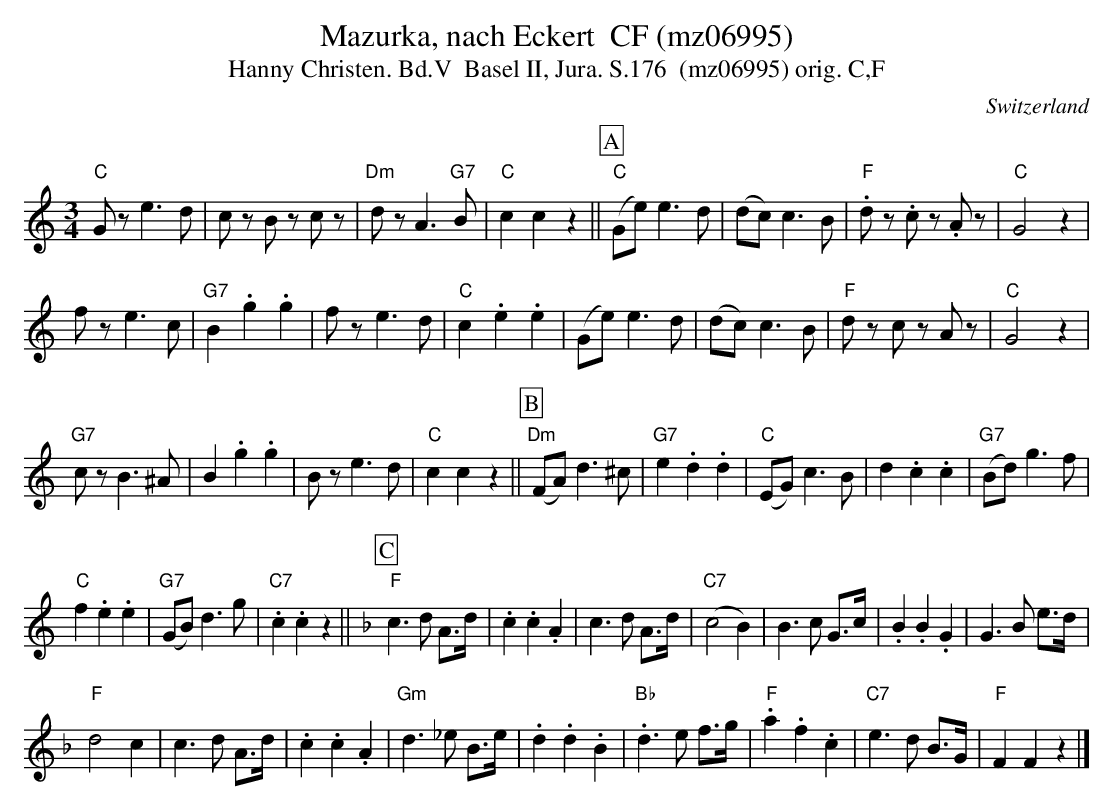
X:1
T:Mazurka, nach Eckert  CF (mz06995)
T:Hanny Christen. Bd.V  Basel II, Jura. S.176  (mz06995) orig. C,F
M:3/4
L:1/8
O:Switzerland
K:C major
"C"Gze3d | cz Bz cz | "Dm"dzA3"G7"B | "C"c2c2z2 || [P:A] ("C"Ge)e3d | (dc)c3B | "F".dz .cz .Az | "C"G4z2 |
fze3c | "G7"B2.g2.g2 | fze3d | "C"c2.e2.e2 | (Ge)e3d | (dc)c3B | "F"dz cz Az | "C"G4z2 |
"G7"czB3^A | B2.g2.g2 | Bze3d | "C"c2c2z2 || [P:B] ("Dm"FA)d3^c | "G7"e2.d2.d2 | ("C"EG)c3B | d2.c2.c2 | ("G7"Bd)g3f |
"C"f2.e2.e2 | ("G7"GB)d3g | "C7".c2.c2z2 || [K:F] [P:C] "F"c3d A>d | .c2.c2.A2 | c3d A>d | ("C7"c4B2) | B3c G>c | .B2.B2.G2 | G3B e>d |
"F"d4c2 | c3d A>d | .c2.c2.A2 | "Gm"d3_e B>e | .d2.d2.B2 | "Bb".d3e f>g | "F".a2.f2.c2 | "C7"e3d B>G | "F"F2F2z2 |]
W:
